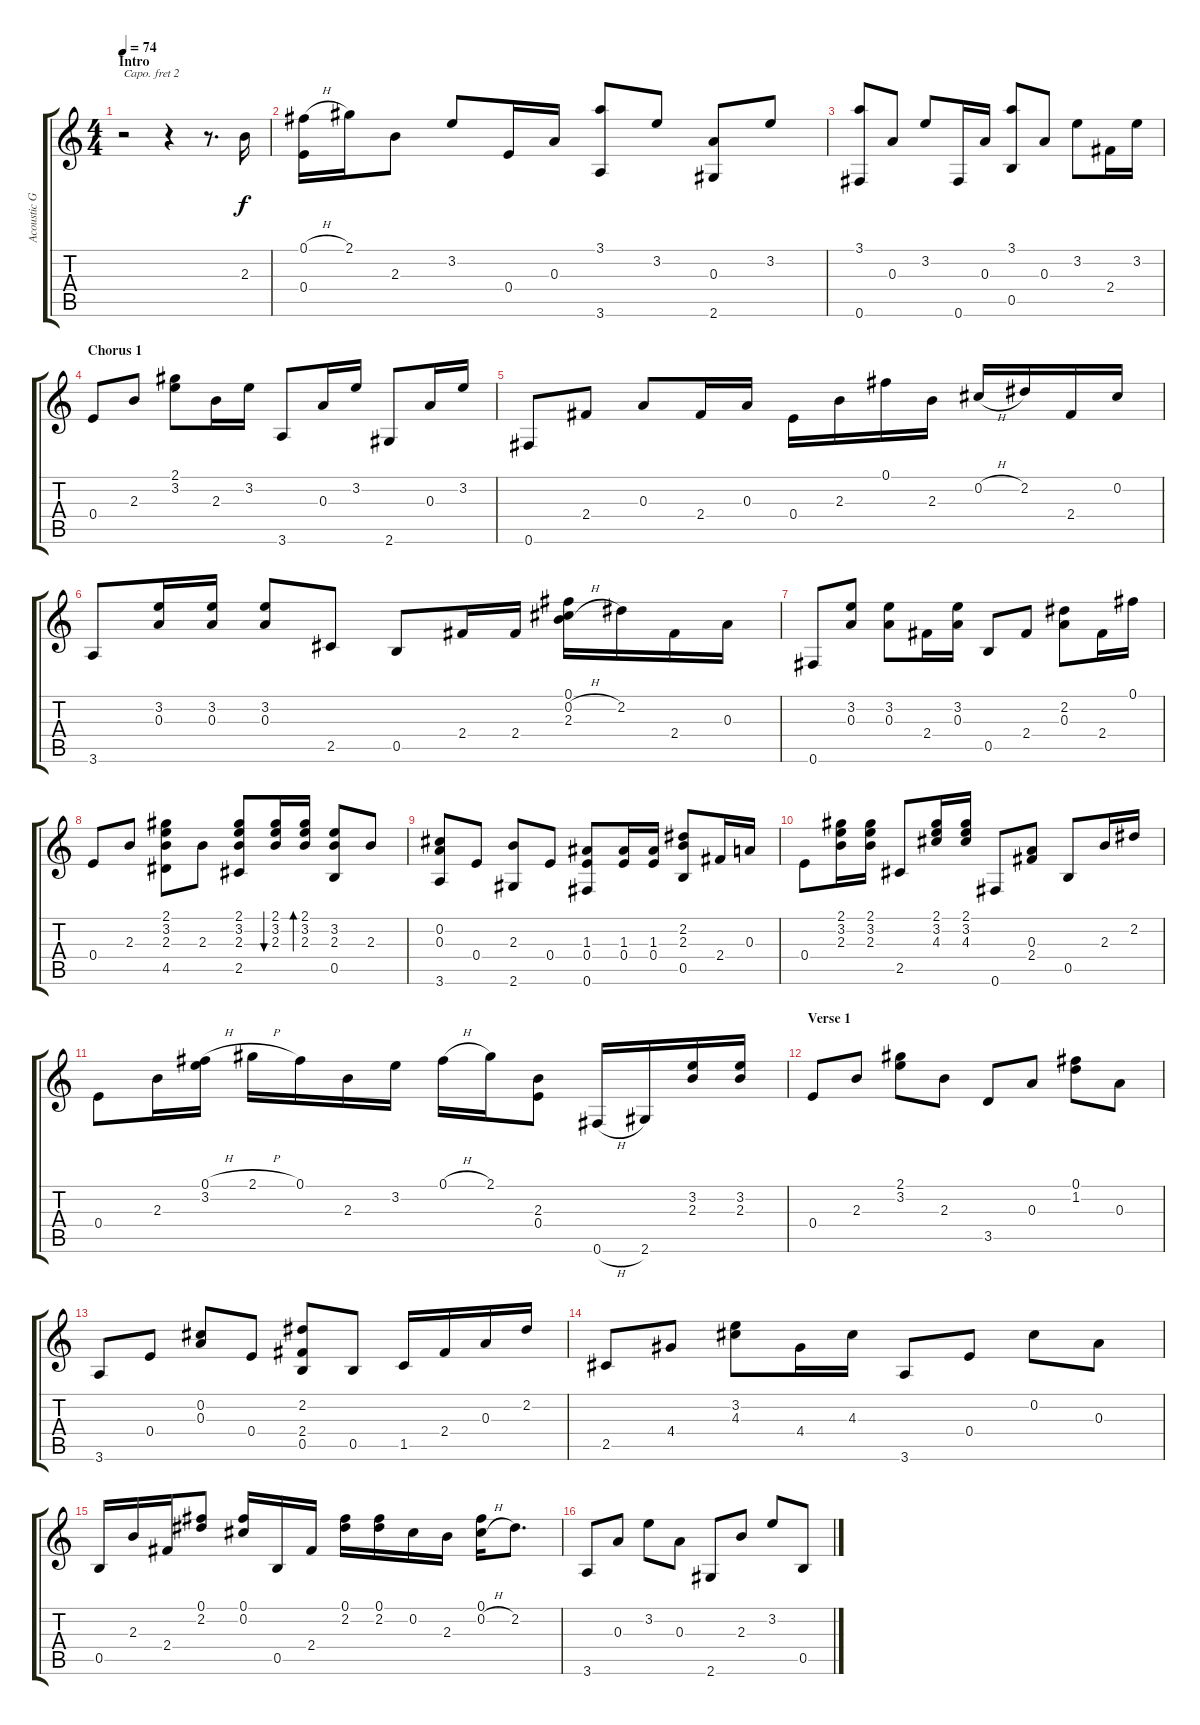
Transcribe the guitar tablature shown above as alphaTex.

\track ("Acoustic Guitar (Capo 2)" "Acoustic G") {instrument acousticguitarsteel}
\staff {score tabs}
\capo 2
\tuning (E4 B3 G3 D3 A2 E2) {hide}
\ts (4 4)
\section ("" "Intro")
\tempo 74
\clef g2
\ks c
r.2{dy f instrument acousticguitarsteel} r.4 r.8{d} 2.3.16 |
(0.1{h} 0.4).16 2.1.16 2.3.8 3.2.8 0.4.16 0.3.16 (3.1 3.6).8 3.2.8 (0.3 2.6).8 3.2.8 |
(3.1 0.6).8 0.3.8 3.2.8 0.6.16 0.3.16 (3.1 0.5).8 0.3.8 3.2.8 2.4.16 3.2.16 |
\section ("" "Chorus 1")
0.4.8 2.3.8 (2.1 3.2).8 2.3.16 3.2.16 3.6.8 0.3.16 3.2.16 2.6.8 0.3.16 3.2.16 |
0.6.8 2.4.8 0.3.8 2.4.16 0.3.16 0.4.16 2.3.16 0.1.16 2.3.16 0.2{h}.16 2.2.16 2.4.16 0.2.16 |
3.6.8 (3.2 0.3).16 (3.2 0.3).16 (3.2 0.3).8 2.5.8 0.5.8 2.4.16 2.4.16 (0.1 0.2{h} 2.3).16 2.2.16 2.4.16 0.3.16 |
0.6.8 (3.2 0.3).8 (3.2 0.3).8 2.4.16 (3.2 0.3).16 0.5.8 2.4.8 (2.2 0.3).8 2.4.16 0.1.16 |
0.4.8 2.3.8 (2.1 3.2 2.3 4.5).8 2.3.8 (2.1 3.2 2.3 2.5).8 (2.1 3.2 2.3).16{bu 30} (2.1 3.2 2.3).16{bd 30} (3.2 2.3 0.5).8 2.3.8 |
(0.2 0.3 3.6).8 0.4.8 (2.3 2.6).8 0.4.8 (1.3 0.4 0.6).8 (1.3 0.4).16 (1.3 0.4).16 (2.2 2.3 0.5).8 2.4.16 0.3.16 |
0.4.8 (2.1 3.2 2.3).16 (2.1 3.2 2.3).16 2.5.8 (2.1 3.2 4.3).16 (2.1 3.2 4.3).16 0.6.8 (0.3 2.4).8 0.5.8 2.3.16 2.2.16 |
0.4.8 2.3.16 (0.1{h} 3.2).16 2.1{h}.16 0.1.16 2.3.16 3.2.16 0.1{h}.16 2.1.16 (2.3 0.4).8 0.6{h}.16 2.6.16 (3.2 2.3).16 (3.2 2.3).16 |
\section ("" "Verse 1")
0.4.8 2.3.8 (2.1 3.2).8 2.3.8 3.5.8 0.3.8 (0.1 1.2).8 0.3.8 |
3.6.8 0.4.8 (0.2 0.3).8 0.4.8 (2.2 2.4 0.5).8 0.5.8 1.5.16 2.4.16 0.3.16 2.2.16 |
2.5.8 4.4.8 (3.2 4.3).8 4.4.16 4.3.16 3.6.8 0.4.8 0.2.8 0.3.8 |
0.5.16 2.3.16 2.4.16 (0.1 2.2).8 (0.1 0.2).16 0.5.16 2.4.16 (0.1 2.2).16 (0.1 2.2).16 0.2.16 2.3.16 (0.1 0.2{h}).16 2.2.8{d} |
3.6.8 0.3.8 3.2.8 0.3.8 2.6.8 2.3.8 3.2.8 0.5.8
